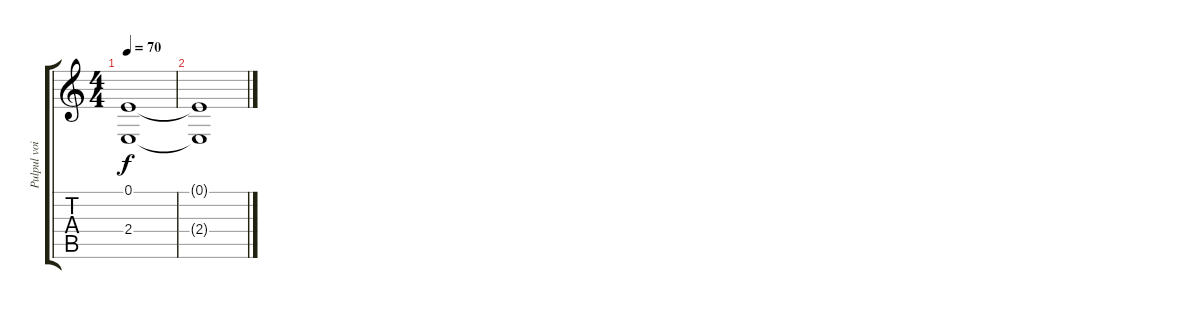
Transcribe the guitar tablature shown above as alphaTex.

\track ("Pulpul voix" "Pulpul voi") {instrument clarinet}
\staff {score tabs}
\tuning (E4 B3 G3 D3 A2 E2) {hide}
\ts (4 4)
\tempo 70
\clef g2
\ks c
(0.1 2.4).1{dy f} |
(0.1{t} 2.4{t}).1
